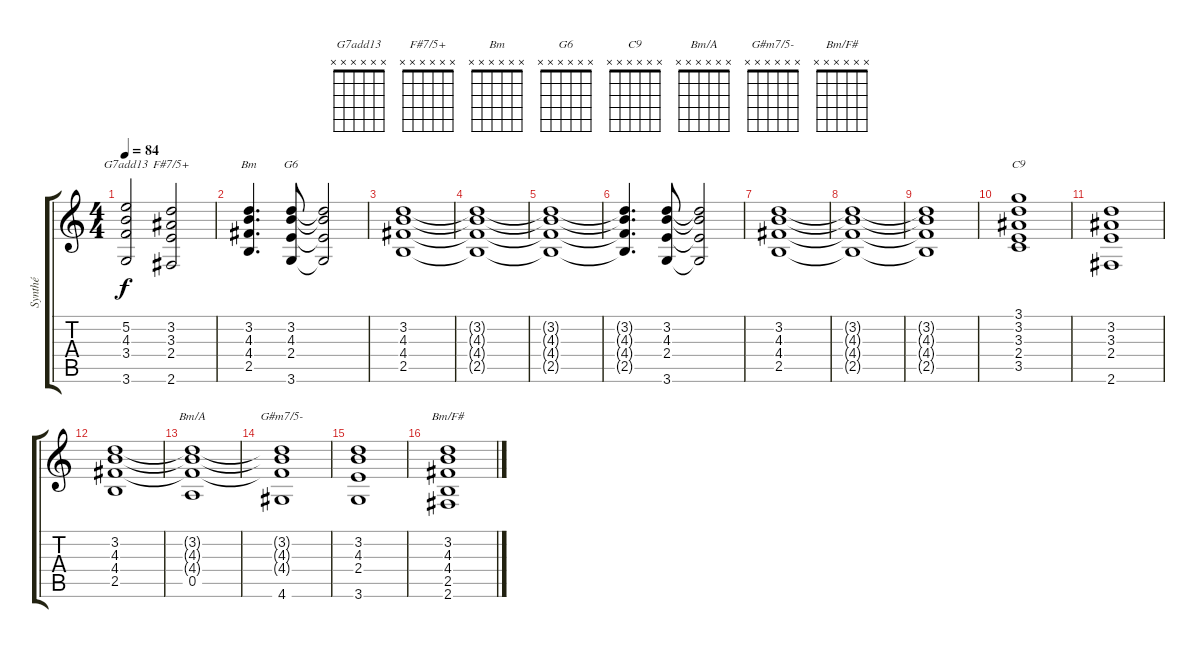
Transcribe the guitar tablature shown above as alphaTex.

\track ("Synthé" "Synthé") {instrument percussiveorgan}
\staff {score tabs}
\tuning (E5 B4 G4 D4 A3 E3) {hide}
\chord ("G7add13" x x x x x x)
\chord ("F#7/5+" x x x x x x)
\chord ("Bm" x x x x x x)
\chord ("G6" x x x x x x)
\chord ("C9" x x x x x x)
\chord ("Bm/A" x x x x x x)
\chord ("G#m7/5-" x x x x x x)
\chord ("Bm/F#" x x x x x x)
\ts (4 4)
\tempo 84
\clef g2
\ks c
(5.2 4.3 3.4 3.6).2{ch "G7add13" dy f} (3.2 3.3 2.4 2.6).2{ch "F#7/5+"} |
(3.2 4.3 4.4 2.5).4{d ch "Bm"} (3.2 4.3 2.4 3.6).8{ch "G6"} (3.2{t} 4.3{t} 2.4{t} 3.6{t}).2 |
(3.2 4.3 4.4 2.5).1 |
(3.2{t} 4.3{t} 4.4{t} 2.5{t}).1 |
(3.2{t} 4.3{t} 4.4{t} 2.5{t}).1 |
(3.2{t} 4.3{t} 4.4{t} 2.5{t}).4{d} (3.2 4.3 2.4 3.6).8 (3.2{t} 4.3{t} 2.4{t} 3.6{t}).2 |
(3.2 4.3 4.4 2.5).1 |
(3.2{t} 4.3{t} 4.4{t} 2.5{t}).1 |
(3.2{t} 4.3{t} 4.4{t} 2.5{t}).1 |
(3.1 3.2 3.3 2.4 3.5).1{ch "C9"} |
(3.2 3.3 2.4 2.6).1 |
(3.2 4.3 4.4 2.5).1 |
(3.2{t} 4.3{t} 4.4{t} 0.5).1{ch "Bm/A"} |
(3.2{t} 4.3{t} 4.4{t} 4.6).1{ch "G#m7/5-"} |
(3.2 4.3 2.4 3.6).1 |
(3.2 4.3 4.4 2.5 2.6).1{ch "Bm/F#"}
